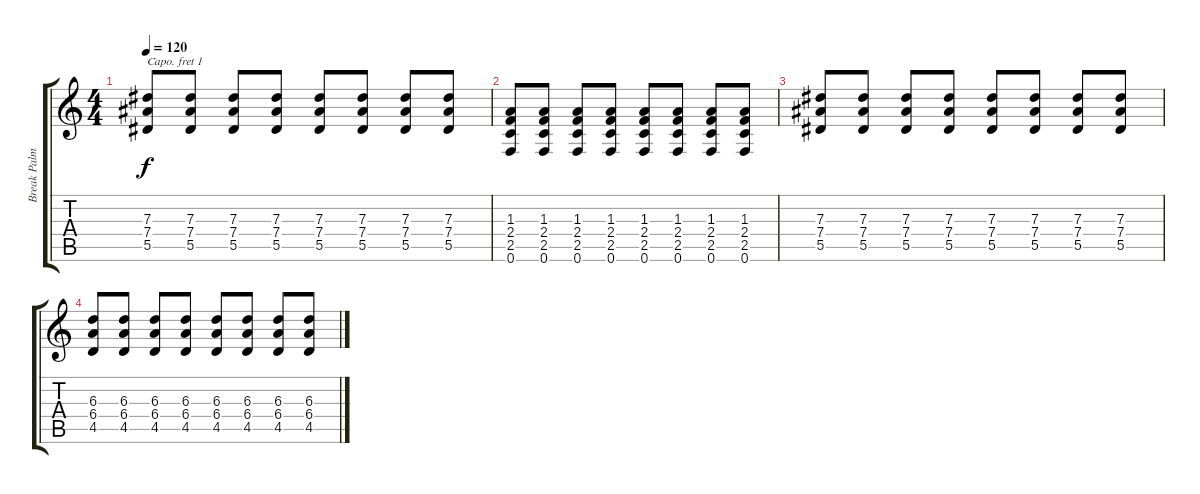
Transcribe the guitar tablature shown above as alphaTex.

\track ("Break Palm Mute Guitar" "Break Palm") {instrument electricguitarmuted}
\staff {score tabs}
\capo 1
\tuning (E4 B3 G3 D3 A2 E2) {hide}
\ts (4 4)
\tempo 120
\clef g2
\ks c
(7.3 7.4 5.5).8{dy f} (7.3 7.4 5.5).8 (7.3 7.4 5.5).8 (7.3 7.4 5.5).8 (7.3 7.4 5.5).8 (7.3 7.4 5.5).8 (7.3 7.4 5.5).8 (7.3 7.4 5.5).8 |
(1.3 2.4 2.5 0.6).8 (1.3 2.4 2.5 0.6).8 (1.3 2.4 2.5 0.6).8 (1.3 2.4 2.5 0.6).8 (1.3 2.4 2.5 0.6).8 (1.3 2.4 2.5 0.6).8 (1.3 2.4 2.5 0.6).8 (1.3 2.4 2.5 0.6).8 |
(7.3 7.4 5.5).8 (7.3 7.4 5.5).8 (7.3 7.4 5.5).8 (7.3 7.4 5.5).8 (7.3 7.4 5.5).8 (7.3 7.4 5.5).8 (7.3 7.4 5.5).8 (7.3 7.4 5.5).8 |
(6.3 6.4 4.5).8 (6.3 6.4 4.5).8 (6.3 6.4 4.5).8 (6.3 6.4 4.5).8 (6.3 6.4 4.5).8 (6.3 6.4 4.5).8 (6.3 6.4 4.5).8 (6.3 6.4 4.5).8
